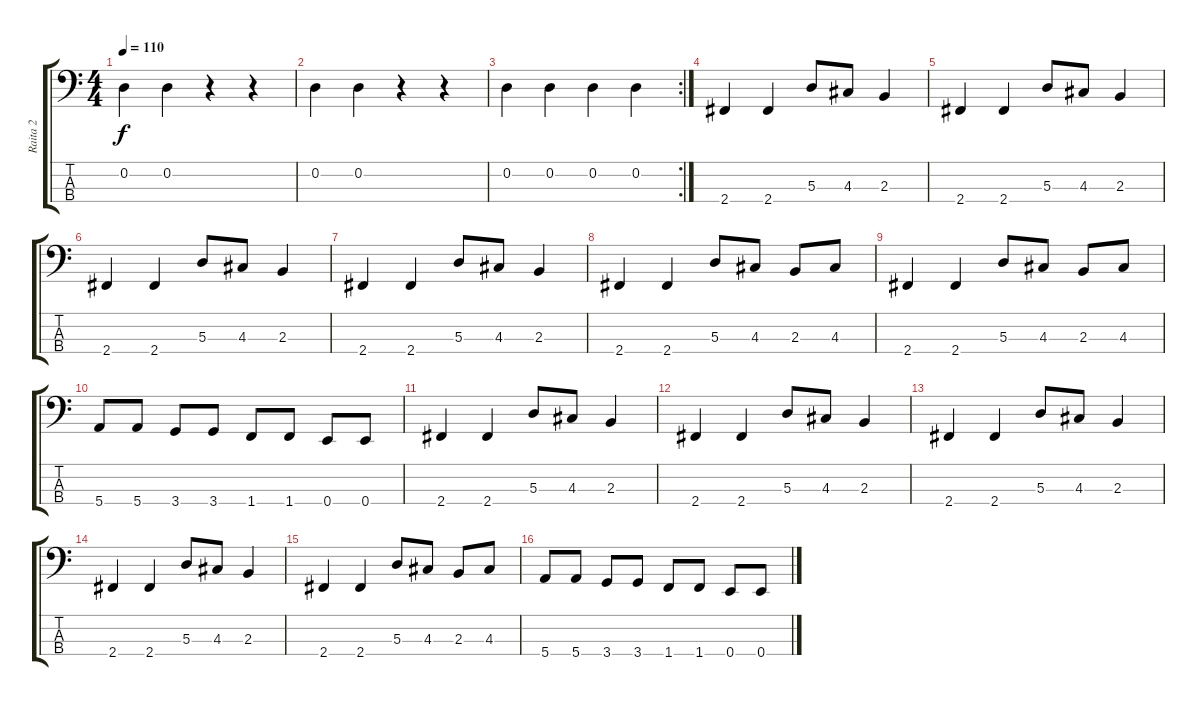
\track ("Raita 2" "Raita 2") {instrument electricbassfinger}
\staff {score tabs}
\tuning (G2 D2 A1 E1) {hide}
\ts (4 4)
\tempo 110
\clef f4
\ks c
0.2.4{dy f instrument electricbassfinger} 0.2.4 r.4 r.4 |
0.2.4 0.2.4 r.4 r.4 |
\rc 2
0.2.4 0.2.4 0.2.4 0.2.4 |
2.4.4 2.4.4 5.3.8 4.3.8 2.3.4 |
2.4.4 2.4.4 5.3.8 4.3.8 2.3.4 |
2.4.4 2.4.4 5.3.8 4.3.8 2.3.4 |
2.4.4 2.4.4 5.3.8 4.3.8 2.3.4 |
2.4.4 2.4.4 5.3.8 4.3.8 2.3.8 4.3.8 |
2.4.4 2.4.4 5.3.8 4.3.8 2.3.8 4.3.8 |
5.4.8 5.4.8 3.4.8 3.4.8 1.4.8 1.4.8 0.4.8 0.4.8 |
2.4.4 2.4.4 5.3.8 4.3.8 2.3.4 |
2.4.4 2.4.4 5.3.8 4.3.8 2.3.4 |
2.4.4 2.4.4 5.3.8 4.3.8 2.3.4 |
2.4.4 2.4.4 5.3.8 4.3.8 2.3.4 |
2.4.4 2.4.4 5.3.8 4.3.8 2.3.8 4.3.8 |
5.4.8 5.4.8 3.4.8 3.4.8 1.4.8 1.4.8 0.4.8 0.4.8
